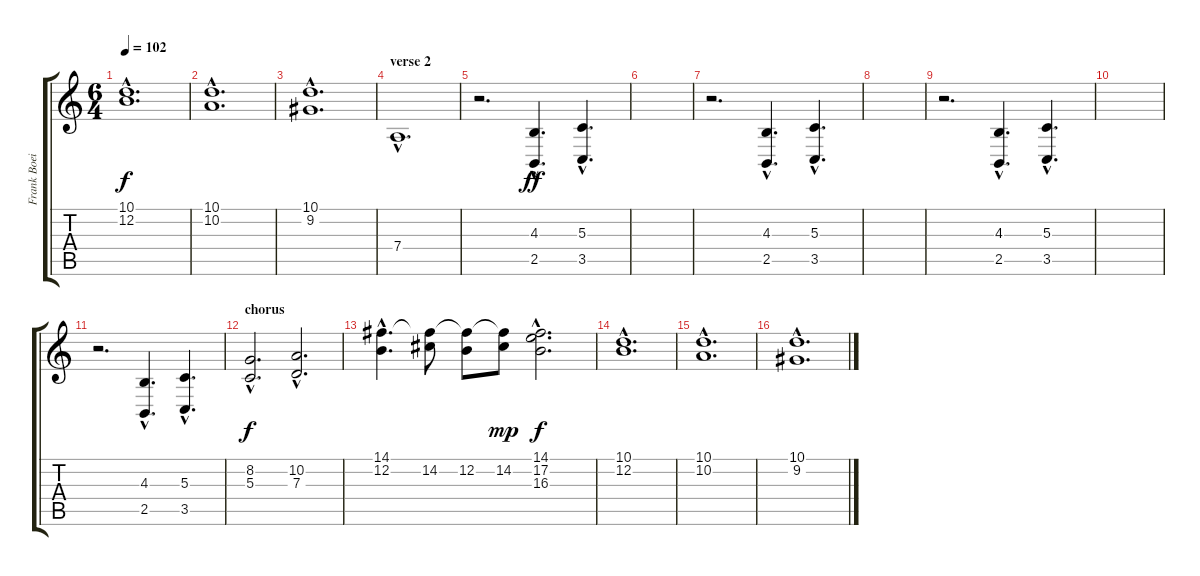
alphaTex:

\track ("Frank Boeijen" "Frank Boei") {instrument choiraahs}
\staff {score tabs}
\tuning (E4 B3 G3 D3 A2 E2) {hide}
\ts (6 4)
\tempo 102
\clef g2
\ks c
(10.1{hac} 12.2{hac}).1{d dy f} |
(10.1{hac} 10.2{hac}).1{d} |
(10.1{hac} 9.2{hac}).1{d} |
\section ("" "verse 2")
7.4{hac}.1{d volume 11 instrument synthstrings2} |
r.2{d} (4.3 2.5{hac}).4{d dy ff volume 14} (5.3{hac} 3.5{hac}).4{d volume 14 instrument synthstrings1} |
|
r.2{d} (4.3 2.5{hac}).4{d volume 14} (5.3{hac} 3.5{hac}).4{d volume 14 instrument synthstrings1} |
|
r.2{d} (4.3 2.5{hac}).4{d volume 14} (5.3{hac} 3.5{hac}).4{d volume 14 instrument synthstrings1} |
|
r.2{d} (4.3 2.5{hac}).4{d volume 14} (5.3{hac} 3.5{hac}).4{d volume 14 instrument synthstrings1} |
\section ("" "chorus")
(8.2{hac} 5.3{hac}).2{d dy f volume 12} (10.2{hac} 7.3{hac}).2{d} |
(14.1{hac} 12.2{hac}).4{d volume 14 instrument choiraahs} (14.1{t} 14.2).8 (14.1{t} 12.2).8 (14.1{t} 14.2).8{dy mp} (14.1{hac} 17.2{hac} 16.3{hac}).2{d dy f} |
(10.1{hac} 12.2{hac}).1{d} |
(10.1{hac} 10.2{hac}).1{d} |
(10.1{hac} 9.2{hac}).1{d}
